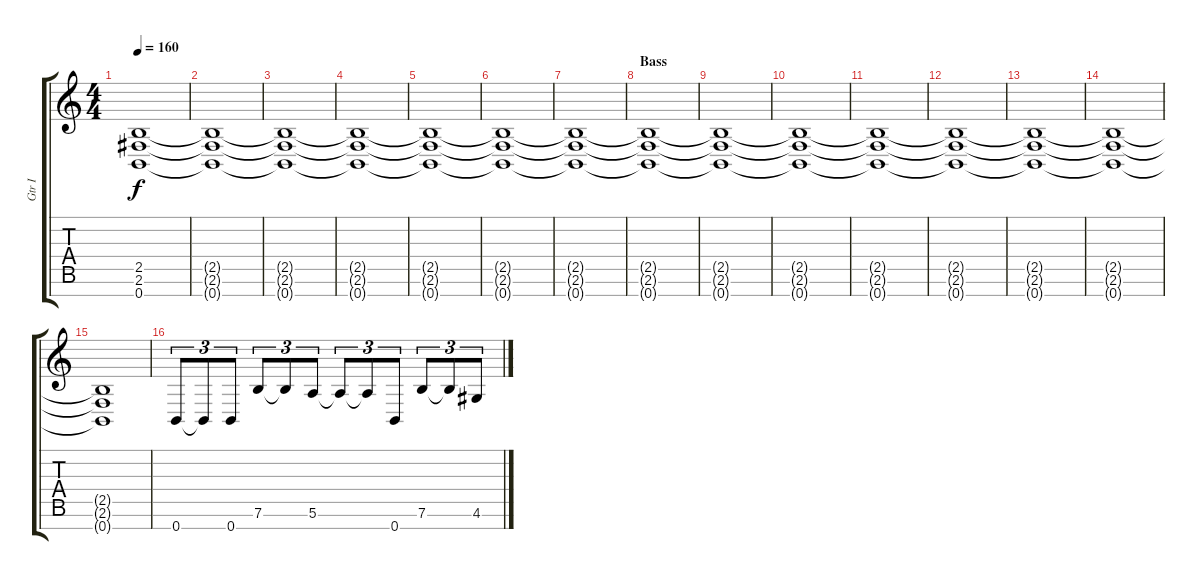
\track ("Gtr I" "Gtr I") {instrument overdrivenguitar}
\staff {score tabs}
\tuning (E4 B3 G3 D3 A2 E2 B1) {hide}
\ts (4 4)
\tempo 160
\clef g2
\ks c
(2.5{t} 2.6{t} 0.7{t}).1{dy f} |
(2.5{t} 2.6{t} 0.7{t}).1 |
(2.5{t} 2.6{t} 0.7{t}).1 |
(2.5{t} 2.6{t} 0.7{t}).1 |
(2.5{t} 2.6{t} 0.7{t}).1 |
(2.5{t} 2.6{t} 0.7{t}).1 |
(2.5{t} 2.6{t} 0.7{t}).1 |
\section ("" "Bass")
(2.5{t} 2.6{t} 0.7{t}).1 |
(2.5{t} 2.6{t} 0.7{t}).1 |
(2.5{t} 2.6{t} 0.7{t}).1 |
(2.5{t} 2.6{t} 0.7{t}).1 |
(2.5{t} 2.6{t} 0.7{t}).1 |
(2.5{t} 2.6{t} 0.7{t}).1 |
(2.5{t} 2.6{t} 0.7{t}).1 |
(2.5{t} 2.6{t} 0.7{t}).1 |
0.7.8{tu (3 2)} 0.7{t}.8{tu (3 2)} 0.7.8{tu (3 2)} 7.6.8{tu (3 2)} 7.6{t}.8{tu (3 2)} 5.6.8{tu (3 2)} 5.6{t}.8{tu (3 2)} 5.6{t}.8{tu (3 2)} 0.7.8{tu (3 2)} 7.6.8{tu (3 2)} 7.6{t}.8{tu (3 2)} 4.6.8{tu (3 2)}
